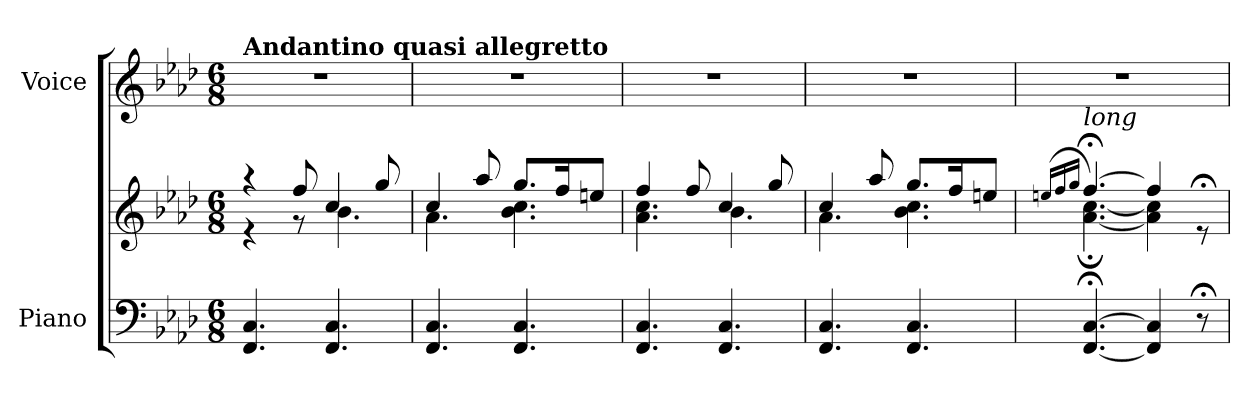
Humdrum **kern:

**kern	**kern	**dynam	**kern
*part2	*part2	*part2	*part1
*staff3	*staff2	*staff2/3	*staff1
*I"Piano	*	*	*I"Voice
*I'Pno	*	*	*
*clefF4	*clefG2	*	*clefG2
*k[b-e-a-d-]	*k[b-e-a-d-]	*	*k[b-e-a-d-]
*M6/8	*M6/8	*	*M6/8
*MM78	*MM78	*	*MM78
=1	=1	=1	=1
*	*^	*	*
!	!	!	!	!LO:TX:a:B:t=Andantino quasi allegretto
!	!	!	!LO:DY:b	!
4.FF/ 4.C/	4r	4r	other-dynamics	2.r
.	8ff/	8r	.	.
4.FF/ 4.C/	4cc/	4.b-\	.	.
.	8gg/	.	.	.
=2	=2	=2	=2	=2
4.FF/ 4.C/	4cc/	4.a-\	.	2.r
.	8aa-/	.	.	.
4.FF/ 4.C/	8.gg/L	4.b-\ 4.cc\	.	.
.	16ff/K	.	.	.
.	8een/J	.	.	.
=3	=3	=3	=3	=3
4.FF/ 4.C/	4ff/	4.a-\ 4.cc\	.	2.r
.	8ff/	.	.	.
4.FF/ 4.C/	4cc/	4.b-\	.	.
.	8gg/	.	.	.
=4	=4	=4	=4	=4
4.FF/ 4.C/	4cc/	4.a-\	.	2.r
.	8aa-/	.	.	.
4.FF/ 4.C/	8.gg/L	4.b-\ 4.cc\	.	.
.	16ff/K	.	.	.
.	8een/J	.	.	.
=5	=5	=5	=5	=5
.	(>16qeen/LL	.	.	.
.	16qff/	.	.	.
.	16qgg/JJ	.	.	.
!	!LO:TX:a:i:t=long	!	!	!
[4.FF/; [4.C/;	[4.ff;</)	[4.a-\; [4.cc\;	.	2.r
4FF/] 4C/]	4ff/]	4a-\] 4cc\]	.	.
8r;<	8r;<e	8ryy	.	.
*	*v	*v	*	*
=	=	=	=
*-	*-	*-	*-
